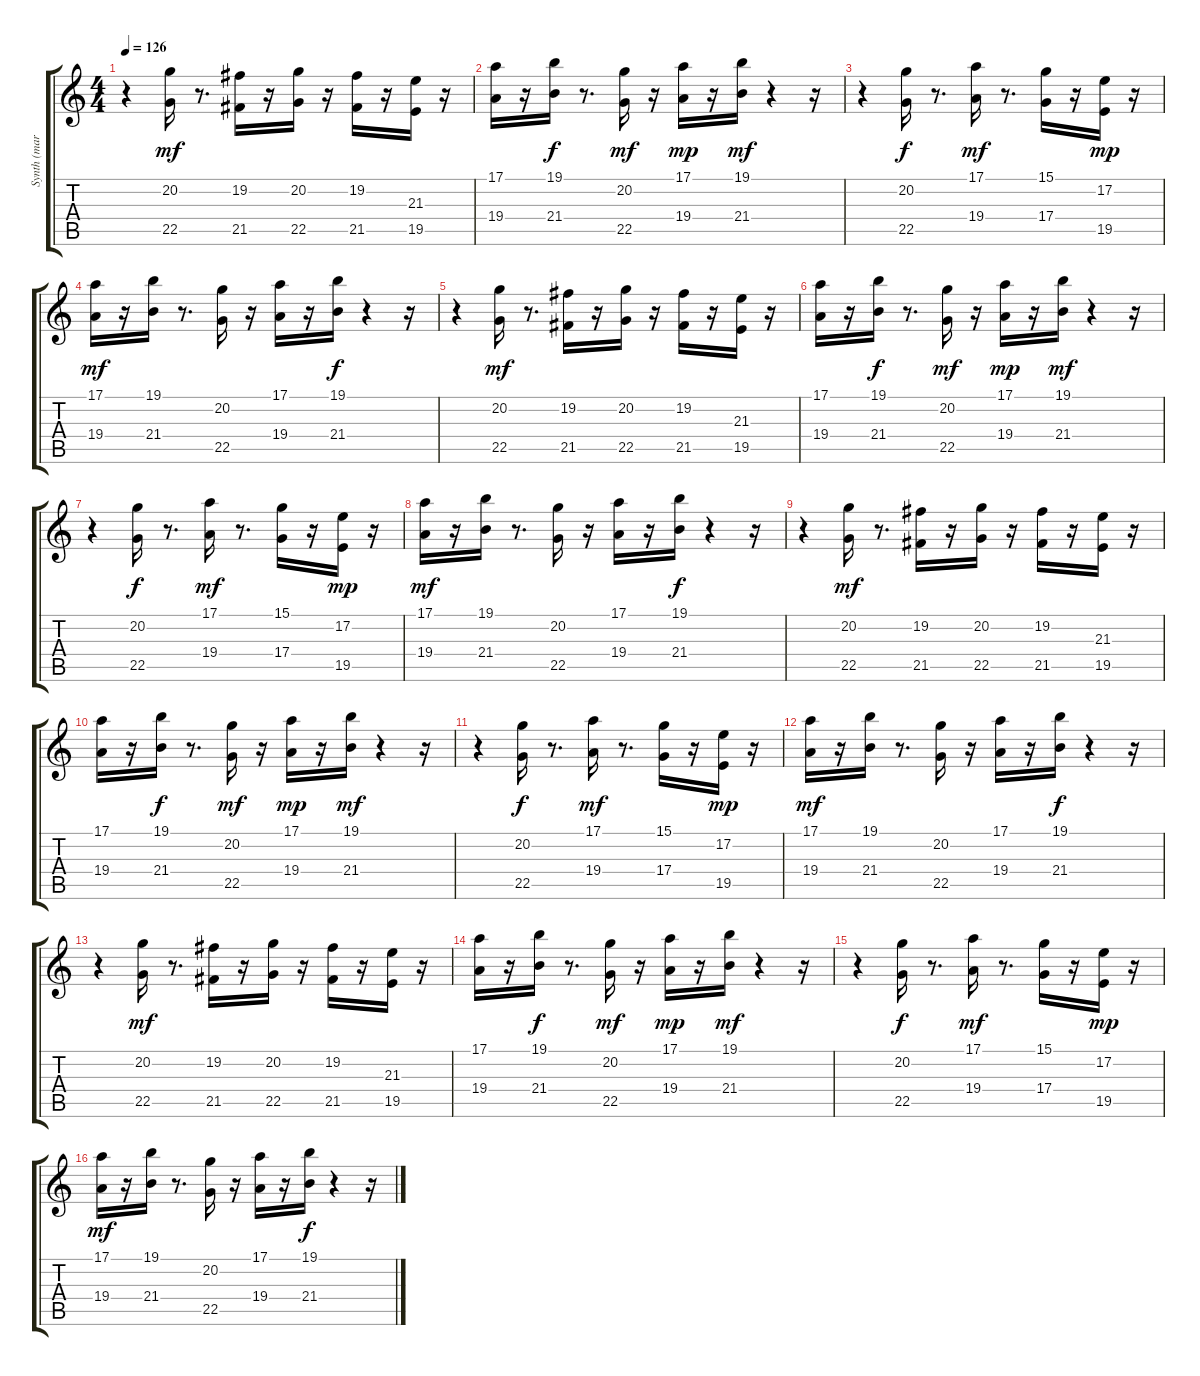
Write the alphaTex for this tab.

\track ("Synth (marimba)" "Synth (mar") {instrument marimba}
\staff {score tabs}
\tuning (E4 B3 G3 D3 A2 E2) {hide}
\ts (4 4)
\tempo 126
\clef g2
\ks c
r.4{dy f} (20.2 22.5).16{dy mf} r.8{d} (19.2 21.5).16 r.16 (20.2 22.5).16 r.16 (19.2 21.5).16 r.16 (21.3 19.5).16 r.16 |
(17.1 19.4).16 r.16 (19.1 21.4).16{dy f} r.8{d} (20.2 22.5).16{dy mf} r.16 (17.1 19.4).16{dy mp} r.16 (19.1 21.4).16{dy mf} r.4 r.16 |
r.4 (20.2 22.5).16{dy f} r.8{d} (17.1 19.4).16{dy mf} r.8{d} (15.1 17.4).16 r.16 (17.2 19.5).16{dy mp} r.16 |
(17.1 19.4).16{dy mf} r.16 (19.1 21.4).16 r.8{d} (20.2 22.5).16 r.16 (17.1 19.4).16 r.16 (19.1 21.4).16{dy f} r.4 r.16 |
r.4 (20.2 22.5).16{dy mf} r.8{d} (19.2 21.5).16 r.16 (20.2 22.5).16 r.16 (19.2 21.5).16 r.16 (21.3 19.5).16 r.16 |
(17.1 19.4).16 r.16 (19.1 21.4).16{dy f} r.8{d} (20.2 22.5).16{dy mf} r.16 (17.1 19.4).16{dy mp} r.16 (19.1 21.4).16{dy mf} r.4 r.16 |
r.4 (20.2 22.5).16{dy f} r.8{d} (17.1 19.4).16{dy mf} r.8{d} (15.1 17.4).16 r.16 (17.2 19.5).16{dy mp} r.16 |
(17.1 19.4).16{dy mf} r.16 (19.1 21.4).16 r.8{d} (20.2 22.5).16 r.16 (17.1 19.4).16 r.16 (19.1 21.4).16{dy f} r.4 r.16 |
r.4 (20.2 22.5).16{dy mf} r.8{d} (19.2 21.5).16 r.16 (20.2 22.5).16 r.16 (19.2 21.5).16 r.16 (21.3 19.5).16 r.16 |
(17.1 19.4).16 r.16 (19.1 21.4).16{dy f} r.8{d} (20.2 22.5).16{dy mf} r.16 (17.1 19.4).16{dy mp} r.16 (19.1 21.4).16{dy mf} r.4 r.16 |
r.4 (20.2 22.5).16{dy f} r.8{d} (17.1 19.4).16{dy mf} r.8{d} (15.1 17.4).16 r.16 (17.2 19.5).16{dy mp} r.16 |
(17.1 19.4).16{dy mf} r.16 (19.1 21.4).16 r.8{d} (20.2 22.5).16 r.16 (17.1 19.4).16 r.16 (19.1 21.4).16{dy f} r.4 r.16 |
r.4 (20.2 22.5).16{dy mf} r.8{d} (19.2 21.5).16 r.16 (20.2 22.5).16 r.16 (19.2 21.5).16 r.16 (21.3 19.5).16 r.16 |
(17.1 19.4).16 r.16 (19.1 21.4).16{dy f} r.8{d} (20.2 22.5).16{dy mf} r.16 (17.1 19.4).16{dy mp} r.16 (19.1 21.4).16{dy mf} r.4 r.16 |
r.4 (20.2 22.5).16{dy f} r.8{d} (17.1 19.4).16{dy mf} r.8{d} (15.1 17.4).16 r.16 (17.2 19.5).16{dy mp} r.16 |
(17.1 19.4).16{dy mf} r.16 (19.1 21.4).16 r.8{d} (20.2 22.5).16 r.16 (17.1 19.4).16 r.16 (19.1 21.4).16{dy f} r.4 r.16
